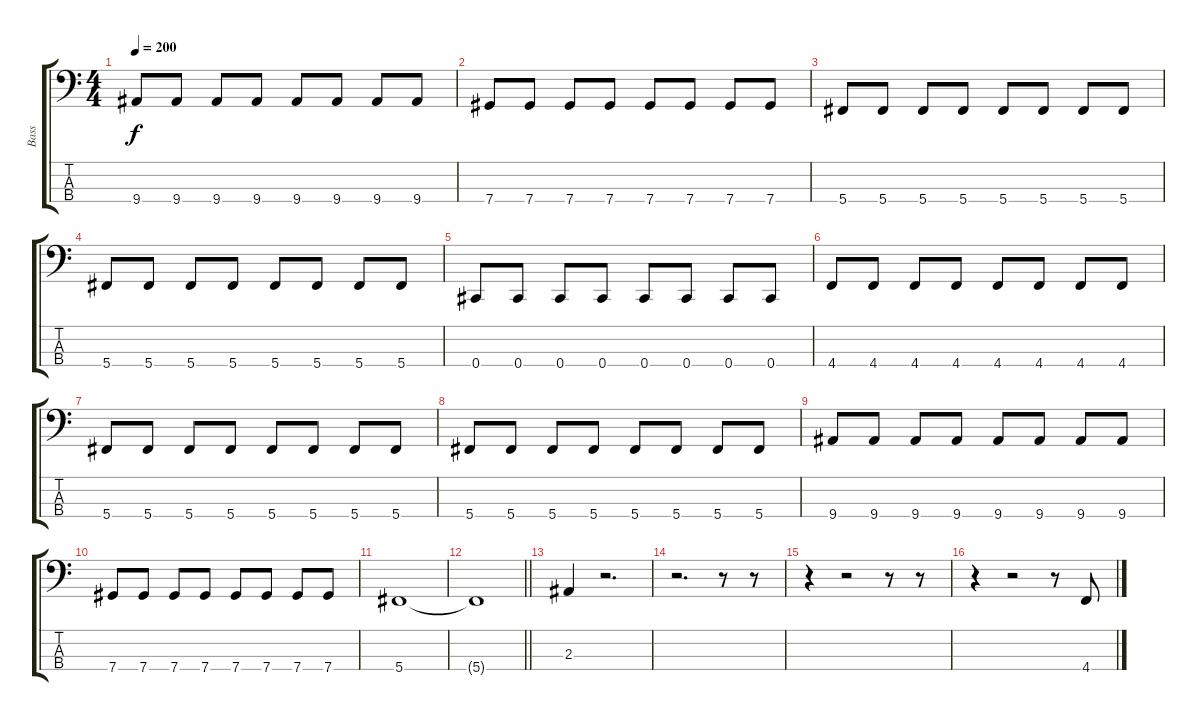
\track ("Bass" "Bass") {instrument electricbassfinger}
\staff {score tabs}
\tuning (Gb2 Db2 Ab1 Db1) {hide}
\ts (4 4)
\tempo 200
\clef f4
\ks c
9.4.8{dy f} 9.4.8 9.4.8 9.4.8 9.4.8 9.4.8 9.4.8 9.4.8 |
7.4.8 7.4.8 7.4.8 7.4.8 7.4.8 7.4.8 7.4.8 7.4.8 |
5.4.8 5.4.8 5.4.8 5.4.8 5.4.8 5.4.8 5.4.8 5.4.8 |
5.4.8 5.4.8 5.4.8 5.4.8 5.4.8 5.4.8 5.4.8 5.4.8 |
0.4.8 0.4.8 0.4.8 0.4.8 0.4.8 0.4.8 0.4.8 0.4.8 |
4.4.8 4.4.8 4.4.8 4.4.8 4.4.8 4.4.8 4.4.8 4.4.8 |
5.4.8 5.4.8 5.4.8 5.4.8 5.4.8 5.4.8 5.4.8 5.4.8 |
5.4.8 5.4.8 5.4.8 5.4.8 5.4.8 5.4.8 5.4.8 5.4.8 |
9.4.8 9.4.8 9.4.8 9.4.8 9.4.8 9.4.8 9.4.8 9.4.8 |
7.4.8 7.4.8 7.4.8 7.4.8 7.4.8 7.4.8 7.4.8 7.4.8 |
5.4.1 |
\barLineRight lightlight
5.4{t}.1 |
2.3.4 r.2{d} |
r.2{d} r.8 r.8 |
r.4 r.2 r.8 r.8 |
r.4 r.2 r.8 4.4.8
